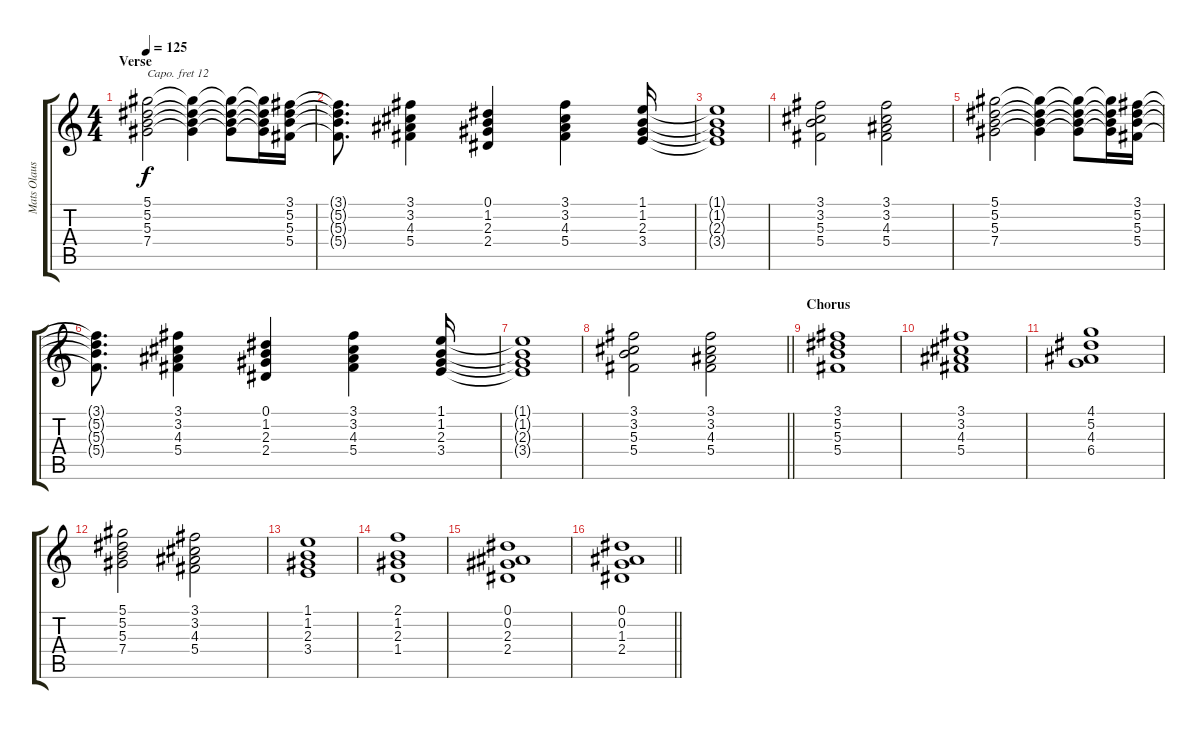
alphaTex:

\track ("Mats Olausson" "Mats Olaus") {instrument percussiveorgan}
\staff {score tabs}
\capo 12
\tuning (Eb4 Bb3 Gb3 Db3 Ab2 Eb2) {hide}
\ts (4 4)
\section ("" "Verse")
\tempo 125
\clef g2
\ks c
(5.1 5.2 5.3 7.4).2{dy f} (5.1{t} 5.2{t} 5.3{t} 7.4{t}).4 (5.1{t} 5.2{t} 5.3{t} 7.4{t}).8 (5.1{t} 5.2{t} 5.3{t} 7.4{t}).16 (3.1 5.2 5.3 5.4).16 |
(3.1{t} 5.2{t} 5.3{t} 5.4{t}).8{d} (3.1 3.2 4.3 5.4).4 (0.1 1.2 2.3 2.4).4 (3.1 3.2 4.3 5.4).4 (1.1 1.2 2.3 3.4).16 |
(1.1{t} 1.2{t} 2.3{t} 3.4{t}).1 |
(3.1 3.2 5.3 5.4).2 (3.1 3.2 4.3 5.4).2 |
(5.1 5.2 5.3 7.4).2 (5.1{t} 5.2{t} 5.3{t} 7.4{t}).4 (5.1{t} 5.2{t} 5.3{t} 7.4{t}).8 (5.1{t} 5.2{t} 5.3{t} 7.4{t}).16 (3.1 5.2 5.3 5.4).16 |
(3.1{t} 5.2{t} 5.3{t} 5.4{t}).8{d} (3.1 3.2 4.3 5.4).4 (0.1 1.2 2.3 2.4).4 (3.1 3.2 4.3 5.4).4 (1.1 1.2 2.3 3.4).16 |
(1.1{t} 1.2{t} 2.3{t} 3.4{t}).1 |
\barLineRight lightlight
(3.1 3.2 5.3 5.4).2 (3.1 3.2 4.3 5.4).2 |
\section ("" "Chorus")
(3.1 5.2 5.3 5.4).1 |
(3.1 3.2 4.3 5.4).1 |
(4.1 5.2 4.3 6.4).1 |
(5.1 5.2 5.3 7.4).2 (3.1 3.2 4.3 5.4).2 |
(1.1 1.2 2.3 3.4).1 |
(2.1 1.2 2.3 1.4).1 |
(0.1 0.2 2.3 2.4).1 |
\barLineRight lightlight
(0.1 0.2 1.3 2.4).1
